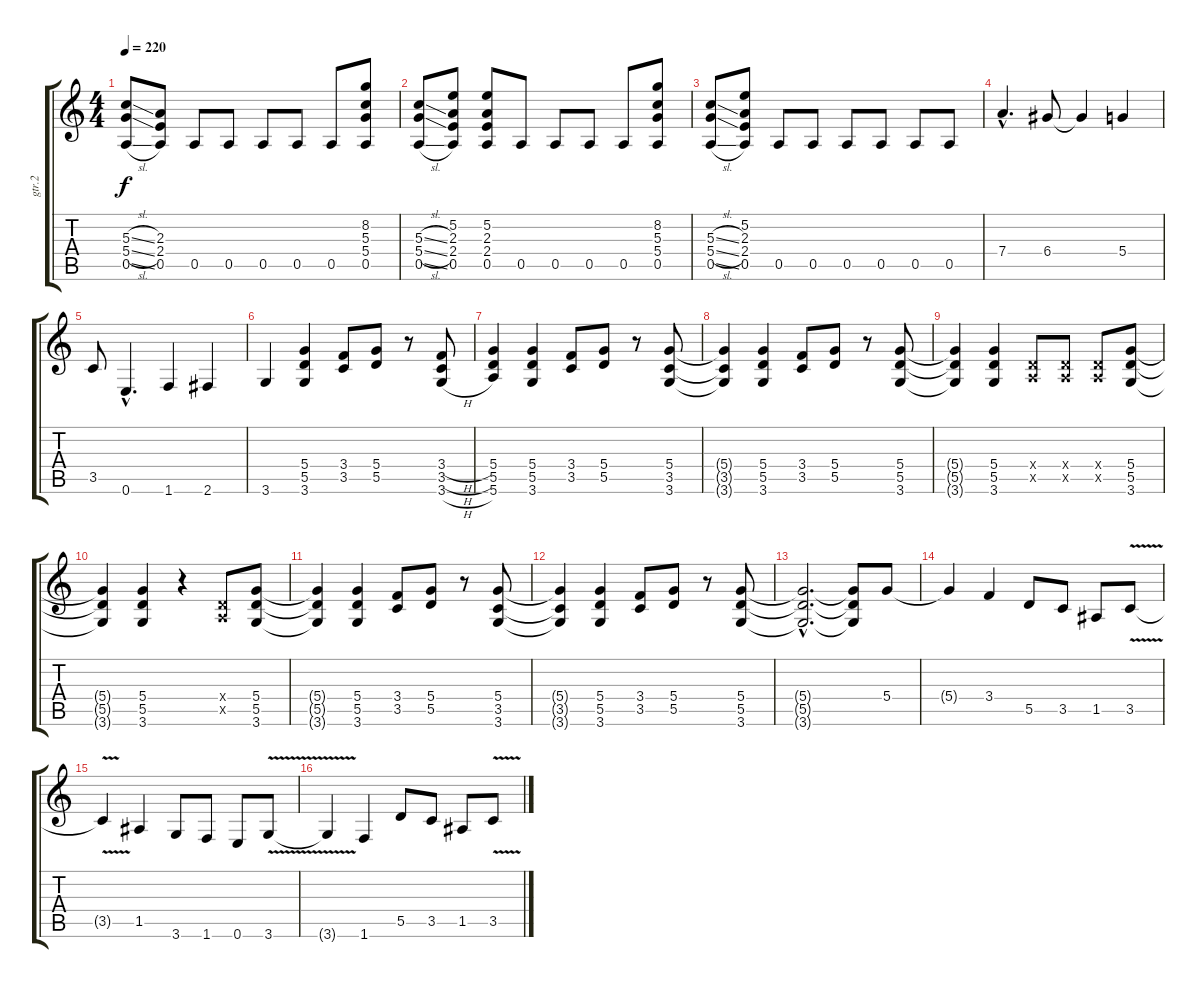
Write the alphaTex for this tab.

\track ("gtr.2" "gtr.2") {instrument overdrivenguitar}
\staff {score tabs}
\tuning (E4 B3 G3 D3 A2 E2) {hide}
\ts (4 4)
\tempo 220
\clef g2
\ks c
(5.3{sl} 5.4{sl} 0.5{sl}).8{dy f} (2.3 2.4 0.5).8 0.5.8 0.5.8 0.5.8 0.5.8 0.5.8 (8.2 5.3 5.4 0.5).8 |
(5.3{sl} 5.4{sl} 0.5{sl}).8 (5.2 2.3 2.4 0.5).8 (5.2 2.3 2.4 0.5).8 0.5.8 0.5.8 0.5.8 0.5.8 (8.2 5.3 5.4 0.5).8 |
(5.3{sl} 5.4{sl} 0.5{sl}).8 (5.2 2.3 2.4 0.5).8 0.5.8 0.5.8 0.5.8 0.5.8 0.5.8 0.5.8 |
7.4{hac}.4{d} 6.4.8 6.4{t}.4 5.4.4 |
3.5.8 0.6{hac}.4{d} 1.6.4 2.6.4 |
3.6.4 (5.4 5.5 3.6).4 (3.4 3.5).8 (5.4 5.5).8 r.8 (3.4{h} 3.5{h} 3.6{h}).8 |
(5.4 5.5 5.6).4 (5.4 5.5 3.6).4 (3.4 3.5).8 (5.4 5.5).8 r.8 (5.4 3.5 3.6).8 |
(5.4{t} 3.5{t} 3.6{t}).4 (5.4 5.5 3.6).4 (3.4 3.5).8 (5.4 5.5).8 r.8 (5.4 5.5 3.6).8 |
(5.4{t} 5.5{t} 3.6{t}).4 (5.4 5.5 3.6).4 (0.4{x} 0.5{x}).8 (0.4{x} 0.5{x}).8 (0.4{x} 0.5{x}).8 (5.4 5.5 3.6).8 |
(5.4{t} 5.5{t} 3.6{t}).4 (5.4 5.5 3.6).4 r.4 (0.4{x} 0.5{x}).8 (5.4 5.5 3.6).8 |
(5.4{t} 5.5{t} 3.6{t}).4 (5.4 5.5 3.6).4 (3.4 3.5).8 (5.4 5.5).8 r.8 (5.4 3.5 3.6).8 |
(5.4{t} 3.5{t} 3.6{t}).4 (5.4 5.5 3.6).4 (3.4 3.5).8 (5.4 5.5).8 r.8 (5.4 5.5 3.6).8 |
(5.4{hac t} 5.5{hac t} 3.6{hac t}).2{d} (5.4{t} 5.5{t} 3.6{t}).8 5.4.8 |
5.4{t}.4 3.4.4 5.5.8 3.5.8 1.5.8 3.5{v}.8 |
3.5{t}.4 1.5.4 3.6.8 1.6.8 0.6.8 3.6{v}.8 |
3.6{t}.4 1.6.4 5.5.8 3.5.8 1.5.8 3.5{v}.8
